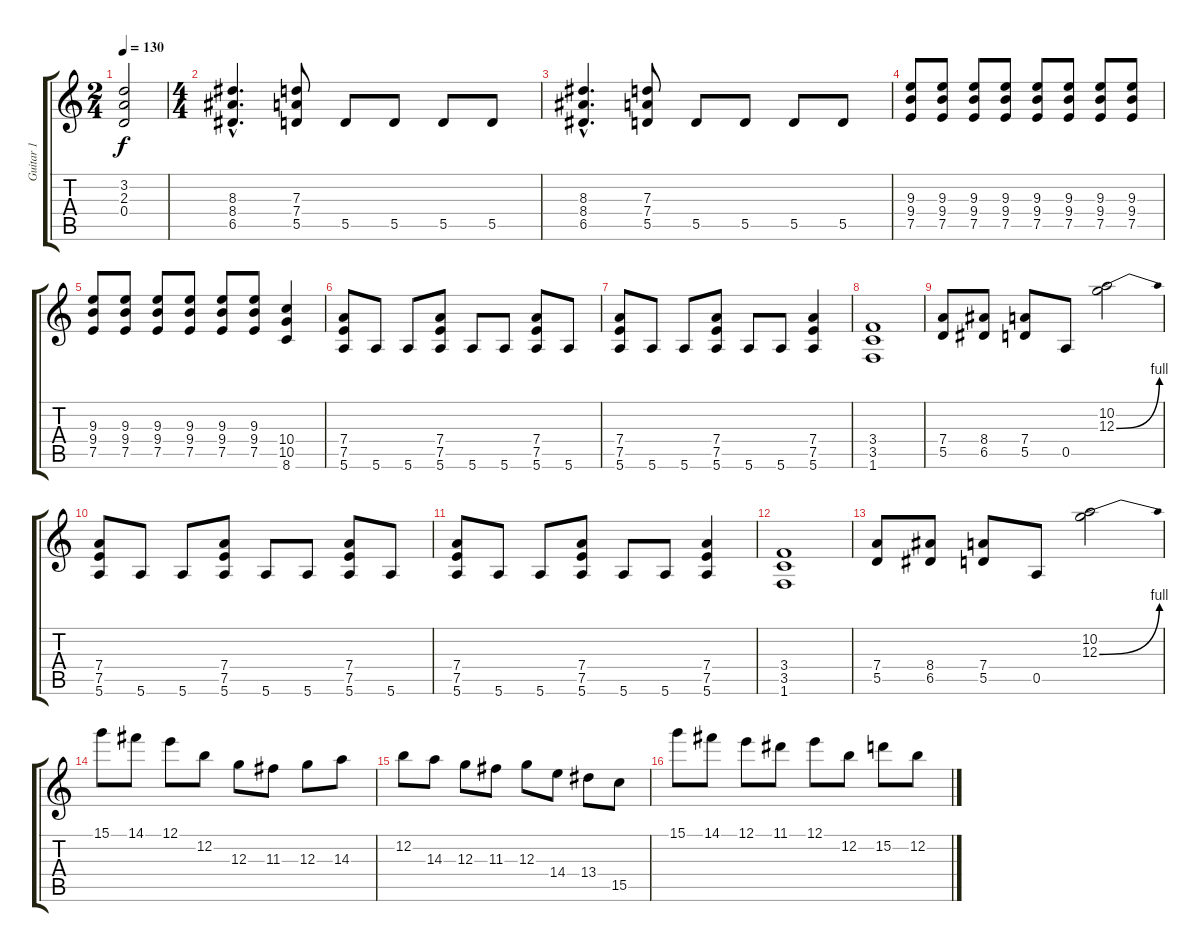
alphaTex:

\track ("Guitar 1" "Guitar 1") {instrument distortionguitar}
\staff {score tabs}
\tuning (E4 B3 G3 D3 A2 E2) {hide}
\ts (2 4)
\tempo 130
\clef g2
\ks c
(3.2{t} 2.3{t} 0.4{t}).2{dy f} |
\ts (4 4)
(8.3{hac} 8.4{hac} 6.5{hac}).4{d} (7.3 7.4 5.5).8 5.5.8 5.5.8 5.5.8 5.5.8 |
(8.3{hac} 8.4{hac} 6.5{hac}).4{d} (7.3 7.4 5.5).8 5.5.8 5.5.8 5.5.8 5.5.8 |
(9.3 9.4 7.5).8 (9.3 9.4 7.5).8 (9.3 9.4 7.5).8 (9.3 9.4 7.5).8 (9.3 9.4 7.5).8 (9.3 9.4 7.5).8 (9.3 9.4 7.5).8 (9.3 9.4 7.5).8 |
(9.3 9.4 7.5).8 (9.3 9.4 7.5).8 (9.3 9.4 7.5).8 (9.3 9.4 7.5).8 (9.3 9.4 7.5).8 (9.3 9.4 7.5).8 (10.4 10.5 8.6).4 |
(7.4 7.5 5.6).8 5.6.8 5.6.8 (7.4 7.5 5.6).8 5.6.8 5.6.8 (7.4 7.5 5.6).8 5.6.8 |
(7.4 7.5 5.6).8 5.6.8 5.6.8 (7.4 7.5 5.6).8 5.6.8 5.6.8 (7.4 7.5 5.6).4 |
(3.4 3.5 1.6).1 |
(7.4 5.5).8 (8.4 6.5).8 (7.4 5.5).8 0.5.8 (10.2 12.3{be (bend 0 0 60 4)}).2 |
(7.4 7.5 5.6).8 5.6.8 5.6.8 (7.4 7.5 5.6).8 5.6.8 5.6.8 (7.4 7.5 5.6).8 5.6.8 |
(7.4 7.5 5.6).8 5.6.8 5.6.8 (7.4 7.5 5.6).8 5.6.8 5.6.8 (7.4 7.5 5.6).4 |
(3.4 3.5 1.6).1 |
(7.4 5.5).8 (8.4 6.5).8 (7.4 5.5).8 0.5.8 (10.2 12.3{be (bend 0 0 60 4)}).2 |
15.1.8 14.1.8 12.1.8 12.2.8 12.3.8 11.3.8 12.3.8 14.3.8 |
12.2.8 14.3.8 12.3.8 11.3.8 12.3.8 14.4.8 13.4.8 15.5.8 |
15.1.8 14.1.8 12.1.8 11.1.8 12.1.8 12.2.8 15.2.8 12.2.8
